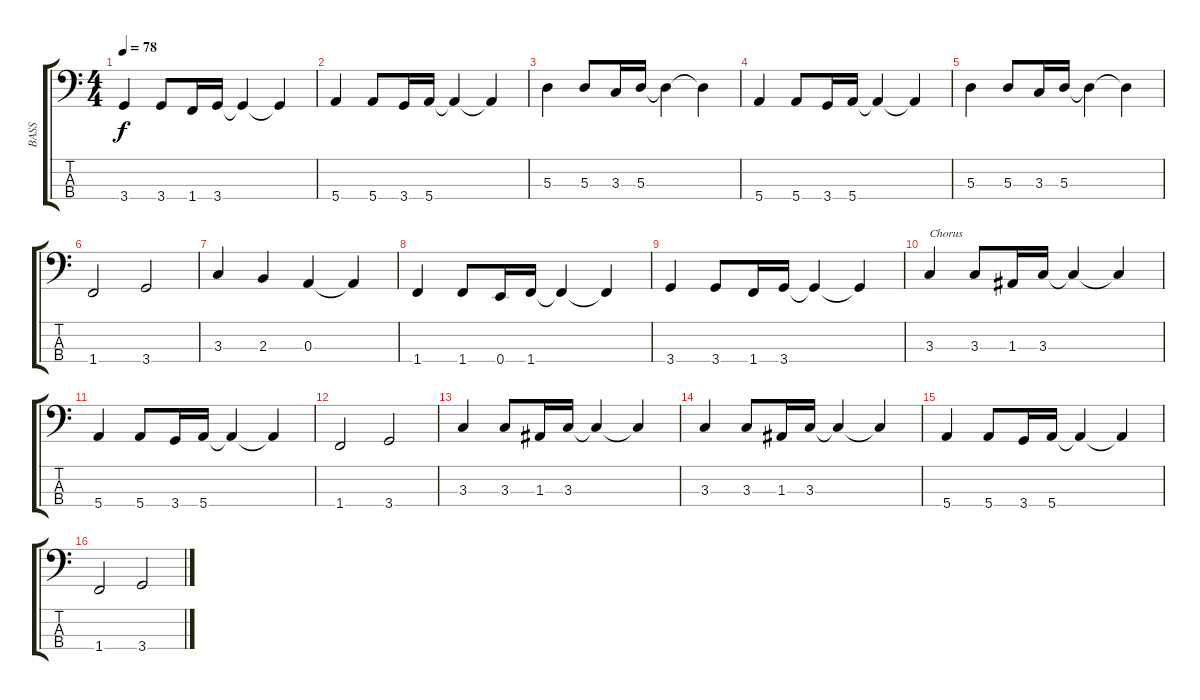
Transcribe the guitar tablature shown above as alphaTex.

\track ("BASS" "BASS") {instrument electricbassfinger}
\staff {score tabs}
\tuning (G2 D2 A1 E1) {hide}
\ts (4 4)
\tempo 78
\clef f4
\ks c
3.4.4{dy f} 3.4.8 1.4.16 3.4.16 3.4{t}.4 3.4{t}.4 |
5.4.4 5.4.8 3.4.16 5.4.16 5.4{t}.4 5.4{t}.4 |
5.3.4 5.3.8 3.3.16 5.3.16 5.3{t}.4 5.3{t}.4 |
5.4.4 5.4.8 3.4.16 5.4.16 5.4{t}.4 5.4{t}.4 |
5.3.4 5.3.8 3.3.16 5.3.16 5.3{t}.4 5.3{t}.4 |
1.4.2 3.4.2 |
3.3.4 2.3.4 0.3.4 0.3{t}.4 |
1.4.4 1.4.8 0.4.16 1.4.16 1.4{t}.4 1.4{t}.4 |
3.4.4 3.4.8 1.4.16 3.4.16 3.4{t}.4 3.4{t}.4 |
3.3.4{txt "Chorus"} 3.3.8 1.3.16 3.3.16 3.3{t}.4 3.3{t}.4 |
5.4.4 5.4.8 3.4.16 5.4.16 5.4{t}.4 5.4{t}.4 |
1.4.2 3.4.2 |
3.3.4 3.3.8 1.3.16 3.3.16 3.3{t}.4 3.3{t}.4 |
3.3.4 3.3.8 1.3.16 3.3.16 3.3{t}.4 3.3{t}.4 |
5.4.4 5.4.8 3.4.16 5.4.16 5.4{t}.4 5.4{t}.4 |
1.4.2 3.4.2
